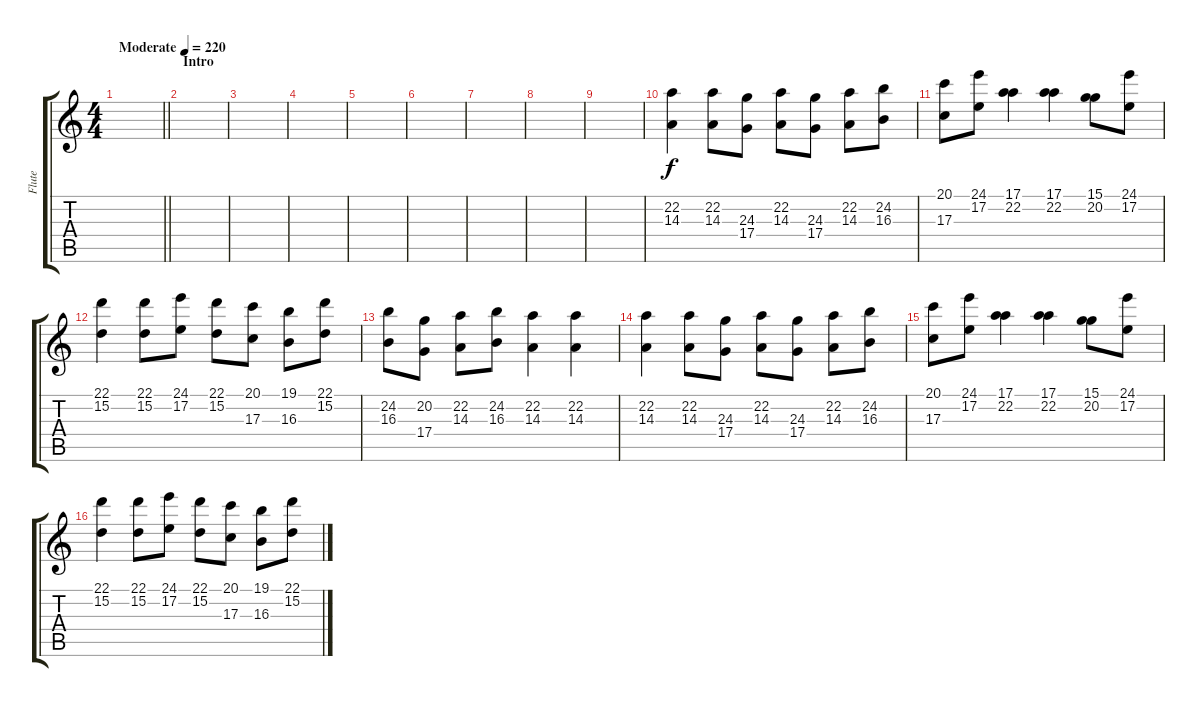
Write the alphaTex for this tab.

\track ("Flute" "Flute") {instrument flute}
\staff {score tabs}
\tuning (E4 B3 G3 D3 A2 E2) {hide}
\ts (4 4)
\tempo (220 "Moderate")
\clef g2
\barLineRight lightlight
\ks c
|
\section ("" "Intro")
|
|
|
|
|
|
|
|
(22.2 14.3).4 (22.2 14.3).8 (24.3 17.4).8 (22.2 14.3).8 (24.3 17.4).8 (22.2 14.3).8 (24.2 16.3).8 |
(20.1 17.3).8 (24.1 17.2).8 (17.1 22.2).4 (17.1 22.2).4 (15.1 20.2).8 (24.1 17.2).8 |
(22.1 15.2).4 (22.1 15.2).8 (24.1 17.2).8 (22.1 15.2).8 (20.1 17.3).8 (19.1 16.3).8 (22.1 15.2).8 |
(24.2 16.3).8 (20.2 17.4).8 (22.2 14.3).8 (24.2 16.3).8 (22.2 14.3).4 (22.2 14.3).4 |
(22.2 14.3).4 (22.2 14.3).8 (24.3 17.4).8 (22.2 14.3).8 (24.3 17.4).8 (22.2 14.3).8 (24.2 16.3).8 |
(20.1 17.3).8 (24.1 17.2).8 (17.1 22.2).4 (17.1 22.2).4 (15.1 20.2).8 (24.1 17.2).8 |
(22.1 15.2).4 (22.1 15.2).8 (24.1 17.2).8 (22.1 15.2).8 (20.1 17.3).8 (19.1 16.3).8 (22.1 15.2).8
